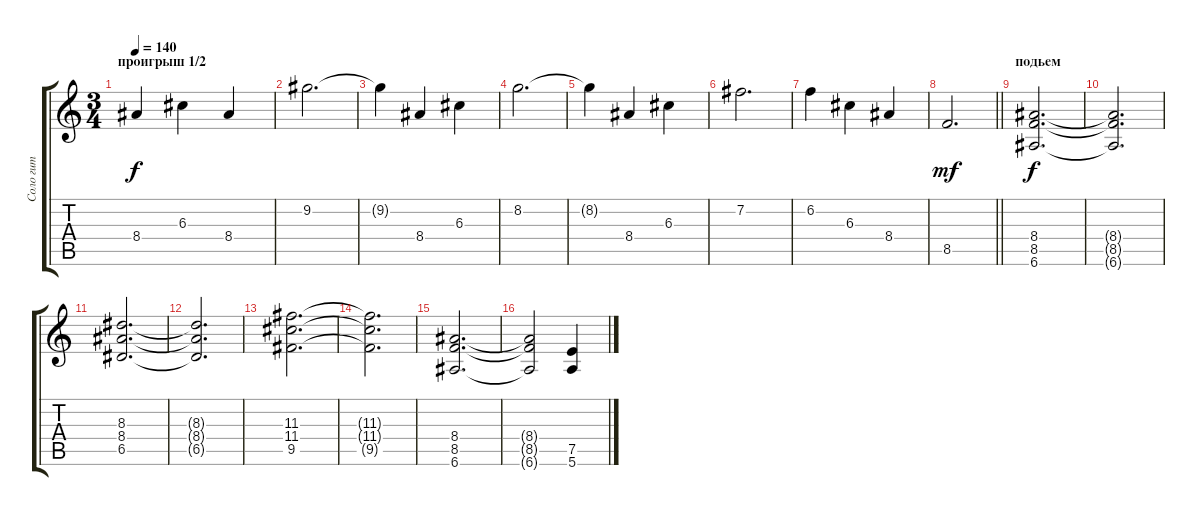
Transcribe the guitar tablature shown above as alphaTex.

\track ("Соло гит" "Соло гит") {instrument overdrivenguitar}
\staff {score tabs}
\tuning (E4 B3 G3 D3 A2 E2) {hide}
\ts (3 4)
\section ("" "проигрыш 1/2")
\tempo 140
\clef g2
\ks c
8.4.4{dy f} 6.3.4 8.4.4 |
9.2.2{d} |
9.2{t}.4 8.4.4 6.3.4 |
8.2.2{d} |
8.2{t}.4 8.4.4 6.3.4 |
7.2.2{d} |
6.2.4 6.3.4 8.4.4 |
\barLineRight lightlight
8.5.2{d dy mf} |
\section ("" "подьем")
(8.4 8.5 6.6).2{d dy f} |
(8.4{t} 8.5{t} 6.6{t}).2{d} |
(8.3 8.4 6.5).2{d} |
(8.3{t} 8.4{t} 6.5{t}).2{d} |
(11.3 11.4 9.5).2{d} |
(11.3{t} 11.4{t} 9.5{t}).2{d} |
(8.4 8.5 6.6).2{d} |
(8.4{t} 8.5{t} 6.6{t}).2 (7.5 5.6).4
